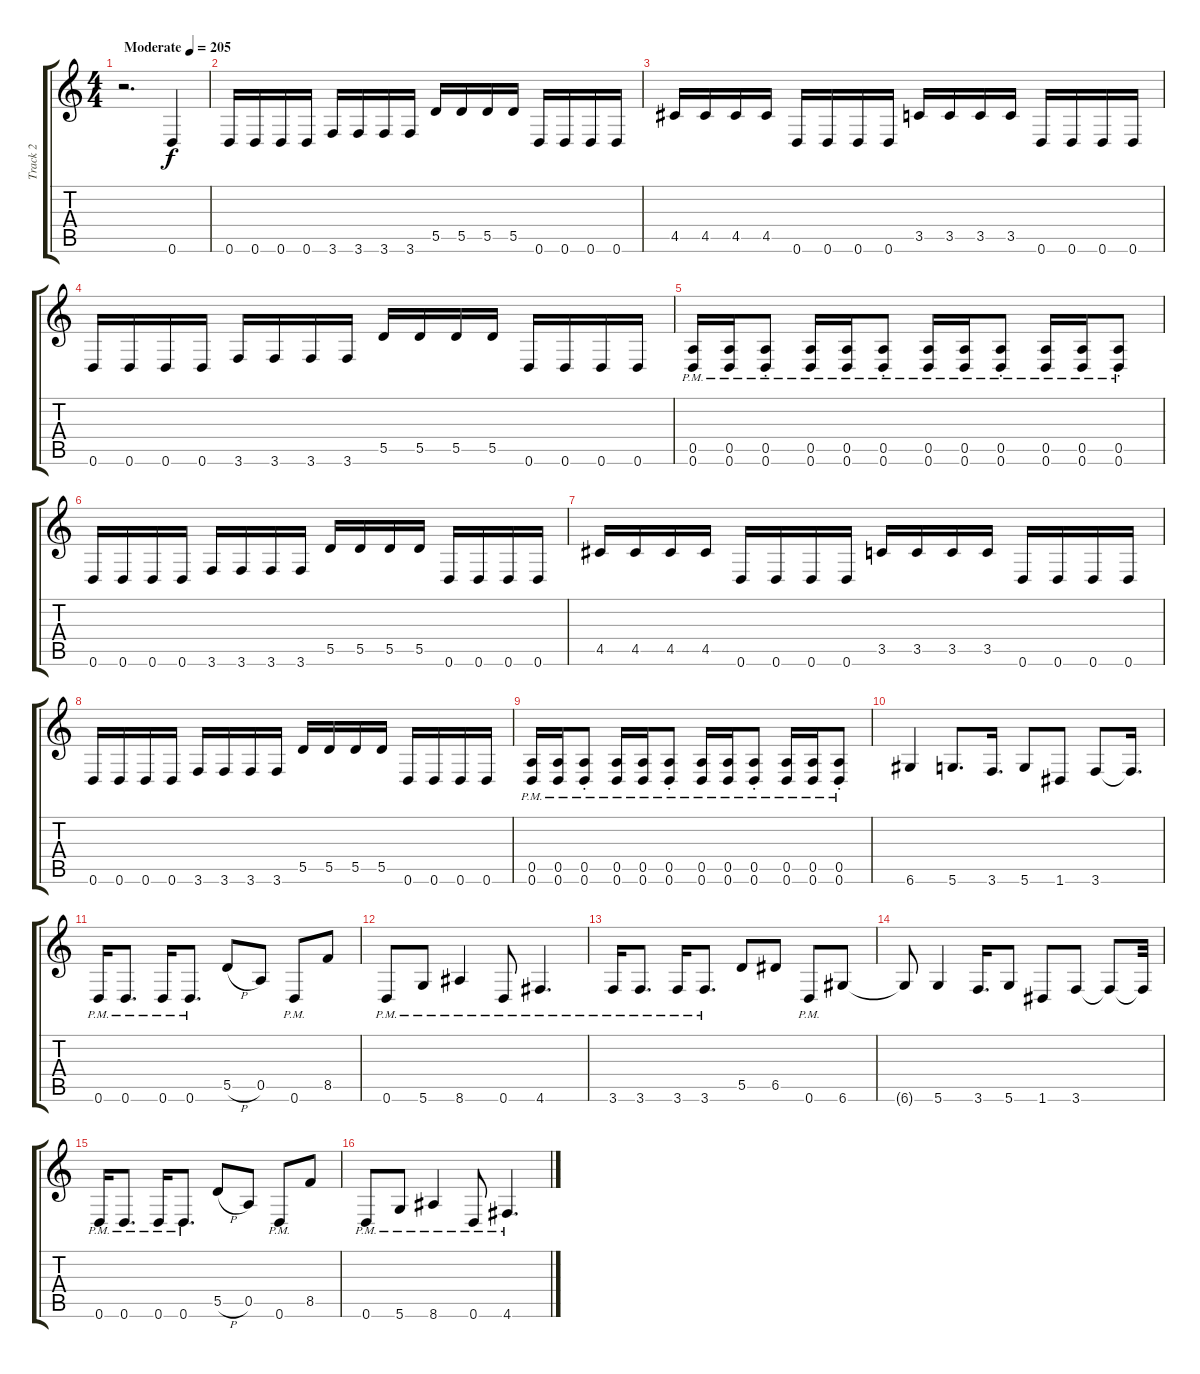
\track ("Track 2" "Track 2") {instrument distortionguitar}
\staff {score tabs}
\tuning (E4 B3 G3 D3 A2 D2) {hide}
\ts (4 4)
\tempo (205 "Moderate")
\clef g2
\ks c
r.2{d dy f instrument distortionguitar} 0.6.4 |
0.6.16 0.6.16 0.6.16 0.6.16 3.6.16 3.6.16 3.6.16 3.6.16 5.5.16 5.5.16 5.5.16 5.5.16 0.6.16 0.6.16 0.6.16 0.6.16 |
4.5.16 4.5.16 4.5.16 4.5.16 0.6.16 0.6.16 0.6.16 0.6.16 3.5.16 3.5.16 3.5.16 3.5.16 0.6.16 0.6.16 0.6.16 0.6.16 |
0.6.16 0.6.16 0.6.16 0.6.16 3.6.16 3.6.16 3.6.16 3.6.16 5.5.16 5.5.16 5.5.16 5.5.16 0.6.16 0.6.16 0.6.16 0.6.16 |
(0.5{pm} 0.6{pm}).16 (0.5{pm} 0.6{pm}).16 (0.5{pm st} 0.6{pm st}).8 (0.5{pm} 0.6{pm}).16 (0.5{pm} 0.6{pm}).16 (0.5{pm st} 0.6{pm st}).8 (0.5{pm} 0.6{pm}).16 (0.5{pm} 0.6{pm}).16 (0.5{pm st} 0.6{pm st}).8 (0.5{pm} 0.6{pm}).16 (0.5{pm} 0.6{pm}).16 (0.5{pm st} 0.6{pm st}).8 |
0.6.16 0.6.16 0.6.16 0.6.16 3.6.16 3.6.16 3.6.16 3.6.16 5.5.16 5.5.16 5.5.16 5.5.16 0.6.16 0.6.16 0.6.16 0.6.16 |
4.5.16 4.5.16 4.5.16 4.5.16 0.6.16 0.6.16 0.6.16 0.6.16 3.5.16 3.5.16 3.5.16 3.5.16 0.6.16 0.6.16 0.6.16 0.6.16 |
0.6.16 0.6.16 0.6.16 0.6.16 3.6.16 3.6.16 3.6.16 3.6.16 5.5.16 5.5.16 5.5.16 5.5.16 0.6.16 0.6.16 0.6.16 0.6.16 |
(0.5{pm} 0.6{pm}).16 (0.5{pm} 0.6{pm}).16 (0.5{pm st} 0.6{pm st}).8 (0.5{pm} 0.6{pm}).16 (0.5{pm} 0.6{pm}).16 (0.5{pm st} 0.6{pm st}).8 (0.5{pm} 0.6{pm}).16 (0.5{pm} 0.6{pm}).16 (0.5{pm st} 0.6{pm st}).8 (0.5{pm} 0.6{pm}).16 (0.5{pm} 0.6{pm}).16 (0.5{pm st} 0.6{pm st}).8 |
6.6.4 5.6.8{d} 3.6.16{d} 5.6.8 1.6.8 3.6.8 3.6{t}.16{d} |
0.6{pm}.16 0.6{pm}.8{d} 0.6{pm}.16 0.6{pm}.8{d} 5.5{h}.8 0.5.8 0.6{pm}.8 8.5.8 |
0.6{pm}.8 5.6{pm}.8 8.6{pm}.4 0.6{pm}.8 4.6{pm}.4{d} |
3.6{pm}.16 3.6{pm}.8{d} 3.6{pm}.16 3.6{pm}.8{d} 5.5.8 6.5.8 0.6{pm}.8 6.6.8 |
6.6{t}.8 5.6.4 3.6.16{d} 5.6.8 1.6.8 3.6.8 3.6{t}.8 3.6{t}.32 |
0.6{pm}.16 0.6{pm}.8{d} 0.6{pm}.16 0.6{pm}.8{d} 5.5{h}.8 0.5.8 0.6{pm}.8 8.5.8 |
0.6{pm}.8 5.6{pm}.8 8.6{pm}.4 0.6{pm}.8 4.6{pm}.4{d}
